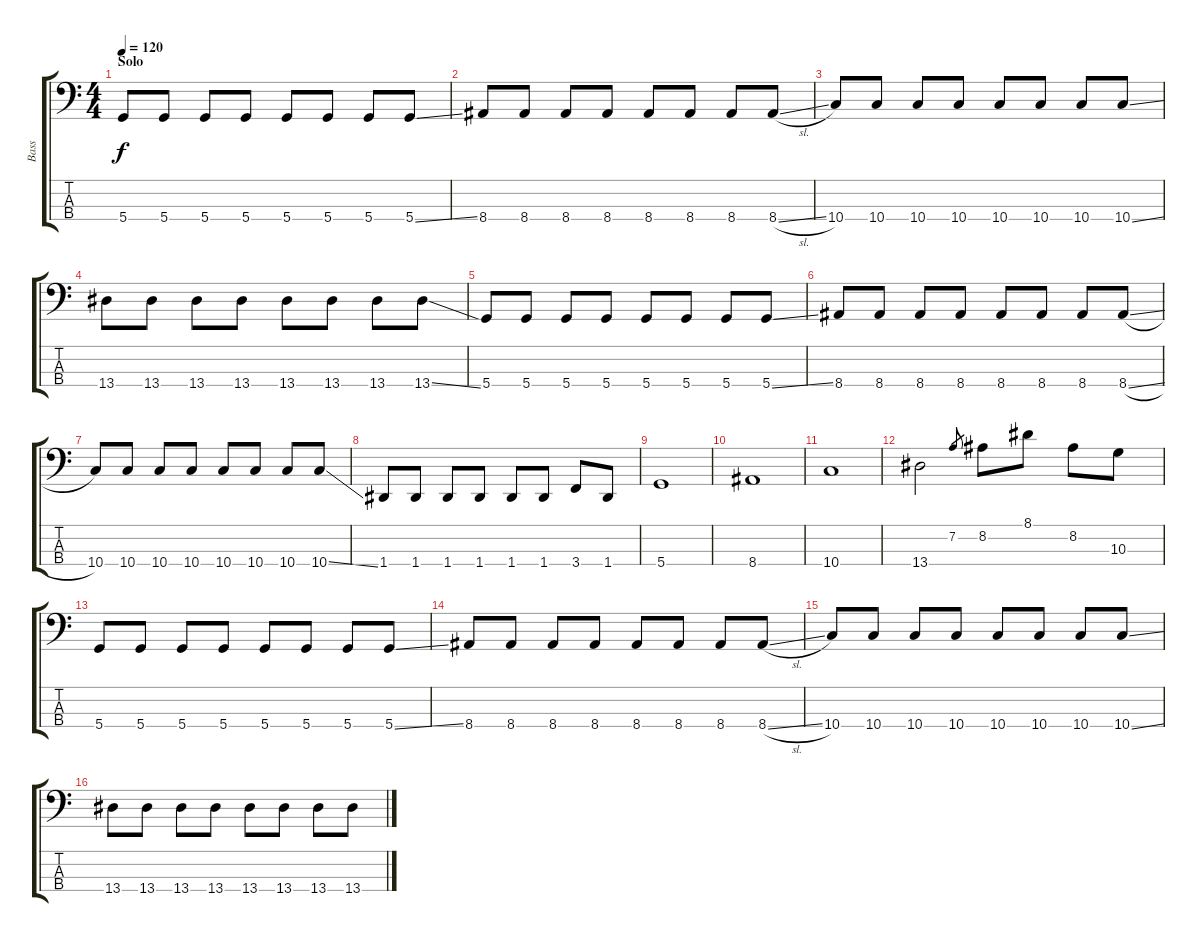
\track ("Bass" "Bass") {instrument electricbassfinger}
\staff {score tabs}
\tuning (G2 D2 A1 D1) {hide}
\ts (4 4)
\section ("" "Solo")
\tempo 120
\clef f4
\ks c
5.4.8{dy f} 5.4.8 5.4.8 5.4.8 5.4.8 5.4.8 5.4.8 5.4{ss}.8 |
8.4.8 8.4.8 8.4.8 8.4.8 8.4.8 8.4.8 8.4.8 8.4{sl}.8 |
10.4.8 10.4.8 10.4.8 10.4.8 10.4.8 10.4.8 10.4.8 10.4{ss}.8 |
13.4.8 13.4.8 13.4.8 13.4.8 13.4.8 13.4.8 13.4.8 13.4{ss}.8 |
5.4.8 5.4.8 5.4.8 5.4.8 5.4.8 5.4.8 5.4.8 5.4{ss}.8 |
8.4.8 8.4.8 8.4.8 8.4.8 8.4.8 8.4.8 8.4.8 8.4{sl}.8 |
10.4.8 10.4.8 10.4.8 10.4.8 10.4.8 10.4.8 10.4.8 10.4{ss}.8 |
1.4.8 1.4.8 1.4.8 1.4.8 1.4.8 1.4.8 3.4.8 1.4.8 |
5.4.1 |
8.4.1 |
10.4.1 |
13.4.2 7.2.8{gr} 8.2.8 8.1.8 8.2.8 10.3.8 |
5.4.8 5.4.8 5.4.8 5.4.8 5.4.8 5.4.8 5.4.8 5.4{ss}.8 |
8.4.8 8.4.8 8.4.8 8.4.8 8.4.8 8.4.8 8.4.8 8.4{sl}.8 |
10.4.8 10.4.8 10.4.8 10.4.8 10.4.8 10.4.8 10.4.8 10.4{ss}.8 |
13.4.8 13.4.8 13.4.8 13.4.8 13.4.8 13.4.8 13.4.8 13.4.8
